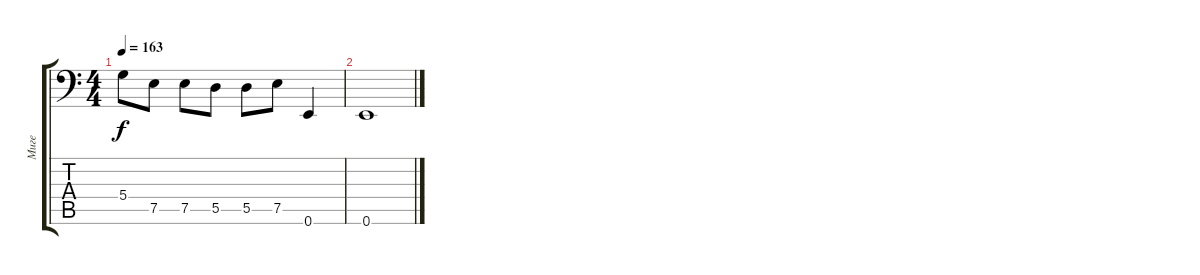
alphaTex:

\track ("Миге" "Миге") {instrument electricbassfinger}
\staff {score tabs}
\tuning (E3 B2 G2 D2 A1 E1) {hide}
\ts (4 4)
\tempo 163
\clef f4
\ks c
5.4.8{dy f} 7.5.8 7.5.8 5.5.8 5.5.8 7.5.8 0.6.4 |
0.6.1
